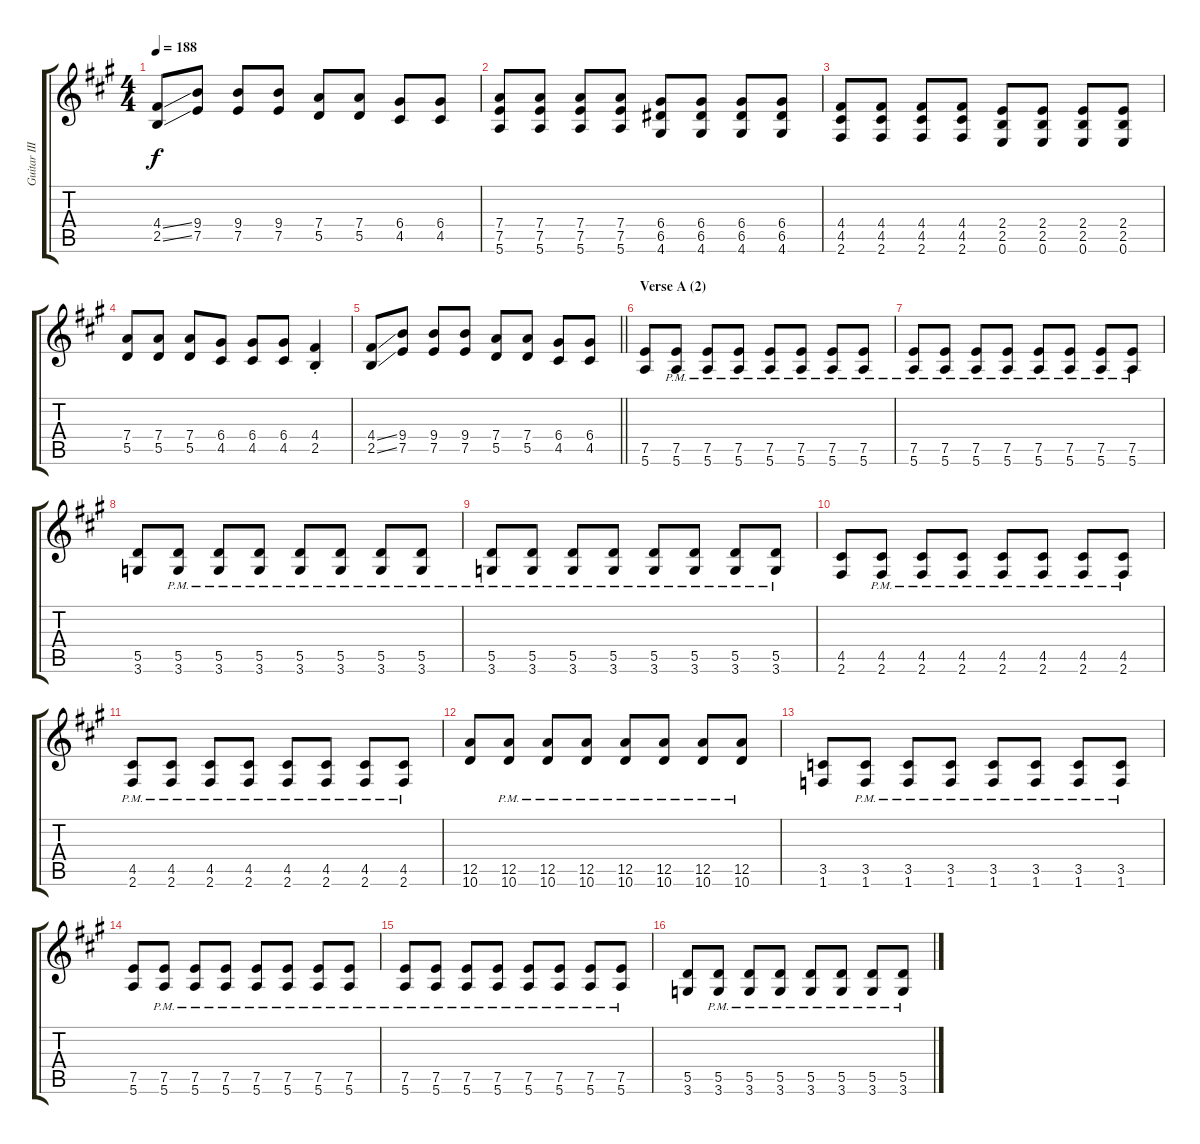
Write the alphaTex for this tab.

\track ("Guitar III" "Guitar III") {instrument distortionguitar}
\staff {score tabs}
\tuning (E4 B3 G3 D3 A2 E2) {hide}
\ts (4 4)
\tempo 188
\clef g2
\ks a
(4.4{ss} 2.5{ss}).8{dy f} (9.4 7.5).8 (9.4 7.5).8 (9.4 7.5).8 (7.4 5.5).8 (7.4 5.5).8 (6.4 4.5).8 (6.4 4.5).8 |
(7.4 7.5 5.6).8 (7.4 7.5 5.6).8 (7.4 7.5 5.6).8 (7.4 7.5 5.6).8 (6.4 6.5 4.6).8 (6.4 6.5 4.6).8 (6.4 6.5 4.6).8 (6.4 6.5 4.6).8 |
(4.4 4.5 2.6).8 (4.4 4.5 2.6).8 (4.4 4.5 2.6).8 (4.4 4.5 2.6).8 (2.4 2.5 0.6).8 (2.4 2.5 0.6).8 (2.4 2.5 0.6).8 (2.4 2.5 0.6).8 |
(7.4 5.5).8 (7.4 5.5).8 (7.4 5.5).8 (6.4 4.5).8 (6.4 4.5).8 (6.4 4.5).8 (4.4{st} 2.5{st}).4 |
\barLineRight lightlight
(4.4{ss} 2.5{ss}).8 (9.4 7.5).8 (9.4 7.5).8 (9.4 7.5).8 (7.4 5.5).8 (7.4 5.5).8 (6.4 4.5).8 (6.4 4.5).8 |
\section ("" "Verse A (2)")
(7.5 5.6).8 (7.5{pm} 5.6{pm}).8 (7.5{pm} 5.6{pm}).8 (7.5{pm} 5.6{pm}).8 (7.5{pm} 5.6{pm}).8 (7.5{pm} 5.6{pm}).8 (7.5{pm} 5.6{pm}).8 (7.5{pm} 5.6{pm}).8 |
(7.5{pm} 5.6{pm}).8 (7.5{pm} 5.6{pm}).8 (7.5{pm} 5.6{pm}).8 (7.5{pm} 5.6{pm}).8 (7.5{pm} 5.6{pm}).8 (7.5{pm} 5.6{pm}).8 (7.5{pm} 5.6{pm}).8 (7.5{pm} 5.6{pm}).8 |
(5.5 3.6).8 (5.5{pm} 3.6{pm}).8 (5.5{pm} 3.6{pm}).8 (5.5{pm} 3.6{pm}).8 (5.5{pm} 3.6{pm}).8 (5.5{pm} 3.6{pm}).8 (5.5{pm} 3.6{pm}).8 (5.5{pm} 3.6{pm}).8 |
(5.5{pm} 3.6{pm}).8 (5.5{pm} 3.6{pm}).8 (5.5{pm} 3.6{pm}).8 (5.5{pm} 3.6{pm}).8 (5.5{pm} 3.6{pm}).8 (5.5{pm} 3.6{pm}).8 (5.5{pm} 3.6{pm}).8 (5.5{pm} 3.6{pm}).8 |
(4.5 2.6).8 (4.5{pm} 2.6{pm}).8 (4.5{pm} 2.6{pm}).8 (4.5{pm} 2.6{pm}).8 (4.5{pm} 2.6{pm}).8 (4.5{pm} 2.6{pm}).8 (4.5{pm} 2.6{pm}).8 (4.5{pm} 2.6{pm}).8 |
(4.5{pm} 2.6{pm}).8 (4.5{pm} 2.6{pm}).8 (4.5{pm} 2.6{pm}).8 (4.5{pm} 2.6{pm}).8 (4.5{pm} 2.6{pm}).8 (4.5{pm} 2.6{pm}).8 (4.5{pm} 2.6{pm}).8 (4.5{pm} 2.6{pm}).8 |
(12.5 10.6).8 (12.5{pm} 10.6{pm}).8 (12.5{pm} 10.6{pm}).8 (12.5{pm} 10.6{pm}).8 (12.5{pm} 10.6{pm}).8 (12.5{pm} 10.6{pm}).8 (12.5{pm} 10.6{pm}).8 (12.5{pm} 10.6{pm}).8 |
(3.5 1.6).8 (3.5{pm} 1.6{pm}).8 (3.5{pm} 1.6{pm}).8 (3.5{pm} 1.6{pm}).8 (3.5{pm} 1.6{pm}).8 (3.5{pm} 1.6{pm}).8 (3.5{pm} 1.6{pm}).8 (3.5{pm} 1.6{pm}).8 |
(7.5 5.6).8 (7.5{pm} 5.6{pm}).8 (7.5{pm} 5.6{pm}).8 (7.5{pm} 5.6{pm}).8 (7.5{pm} 5.6{pm}).8 (7.5{pm} 5.6{pm}).8 (7.5{pm} 5.6{pm}).8 (7.5{pm} 5.6{pm}).8 |
(7.5{pm} 5.6{pm}).8 (7.5{pm} 5.6{pm}).8 (7.5{pm} 5.6{pm}).8 (7.5{pm} 5.6{pm}).8 (7.5{pm} 5.6{pm}).8 (7.5{pm} 5.6{pm}).8 (7.5{pm} 5.6{pm}).8 (7.5{pm} 5.6{pm}).8 |
(5.5 3.6).8 (5.5{pm} 3.6{pm}).8 (5.5{pm} 3.6{pm}).8 (5.5{pm} 3.6{pm}).8 (5.5{pm} 3.6{pm}).8 (5.5{pm} 3.6{pm}).8 (5.5{pm} 3.6{pm}).8 (5.5{pm} 3.6{pm}).8
